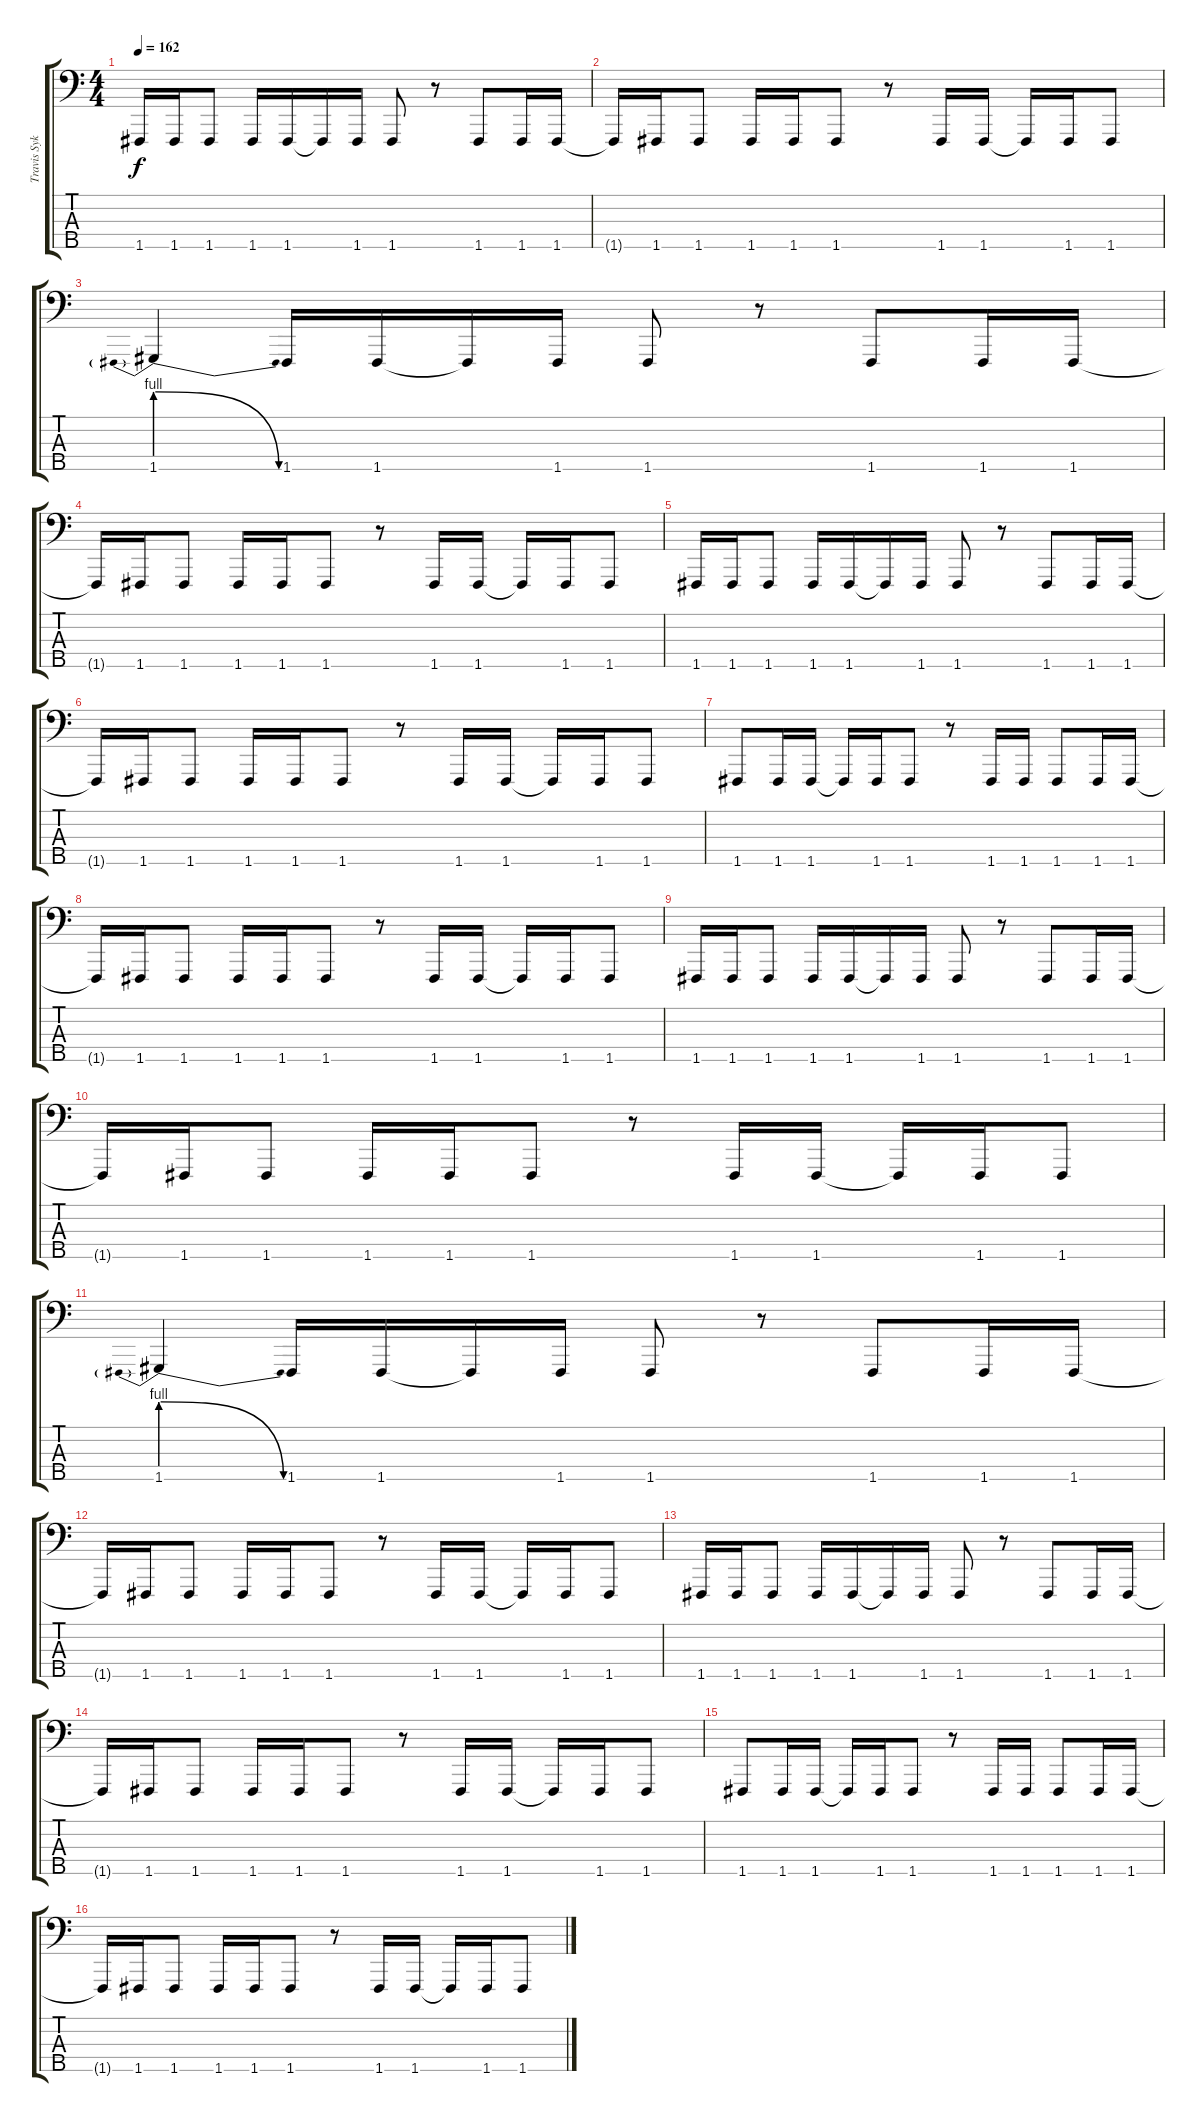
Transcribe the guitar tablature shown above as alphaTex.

\track ("Travis Sykes" "Travis Syk") {instrument electricbasspick}
\staff {score tabs}
\tuning (G2 D2 G1 C1 F0) {hide}
\ts (4 4)
\tempo 162
\clef f4
\ks c
1.5.16{dy f} 1.5.16 1.5.8 1.5.16 1.5.16 1.5{t}.16 1.5.16 1.5.8 r.8 1.5.8 1.5.16 1.5.16 |
1.5{t}.16 1.5.16 1.5.8 1.5.16 1.5.16 1.5.8 r.8 1.5.16 1.5.16 1.5{t}.16 1.5.16 1.5.8 |
1.5{be (prebendrelease 0 4 60 0)}.4 1.5.16 1.5.16 1.5{t}.16 1.5.16 1.5.8 r.8 1.5.8 1.5.16 1.5.16 |
1.5{t}.16 1.5.16 1.5.8 1.5.16 1.5.16 1.5.8 r.8 1.5.16 1.5.16 1.5{t}.16 1.5.16 1.5.8 |
1.5.16 1.5.16 1.5.8 1.5.16 1.5.16 1.5{t}.16 1.5.16 1.5.8 r.8 1.5.8 1.5.16 1.5.16 |
1.5{t}.16 1.5.16 1.5.8 1.5.16 1.5.16 1.5.8 r.8 1.5.16 1.5.16 1.5{t}.16 1.5.16 1.5.8 |
1.5.8 1.5.16 1.5.16 1.5{t}.16 1.5.16 1.5.8 r.8 1.5.16 1.5.16 1.5.8 1.5.16 1.5.16 |
1.5{t}.16 1.5.16 1.5.8 1.5.16 1.5.16 1.5.8 r.8 1.5.16 1.5.16 1.5{t}.16 1.5.16 1.5.8 |
1.5.16 1.5.16 1.5.8 1.5.16 1.5.16 1.5{t}.16 1.5.16 1.5.8 r.8 1.5.8 1.5.16 1.5.16 |
1.5{t}.16 1.5.16 1.5.8 1.5.16 1.5.16 1.5.8 r.8 1.5.16 1.5.16 1.5{t}.16 1.5.16 1.5.8 |
1.5{be (prebendrelease 0 4 60 0)}.4 1.5.16 1.5.16 1.5{t}.16 1.5.16 1.5.8 r.8 1.5.8 1.5.16 1.5.16 |
1.5{t}.16 1.5.16 1.5.8 1.5.16 1.5.16 1.5.8 r.8 1.5.16 1.5.16 1.5{t}.16 1.5.16 1.5.8 |
1.5.16 1.5.16 1.5.8 1.5.16 1.5.16 1.5{t}.16 1.5.16 1.5.8 r.8 1.5.8 1.5.16 1.5.16 |
1.5{t}.16 1.5.16 1.5.8 1.5.16 1.5.16 1.5.8 r.8 1.5.16 1.5.16 1.5{t}.16 1.5.16 1.5.8 |
1.5.8 1.5.16 1.5.16 1.5{t}.16 1.5.16 1.5.8 r.8 1.5.16 1.5.16 1.5.8 1.5.16 1.5.16 |
1.5{t}.16 1.5.16 1.5.8 1.5.16 1.5.16 1.5.8 r.8 1.5.16 1.5.16 1.5{t}.16 1.5.16 1.5.8
